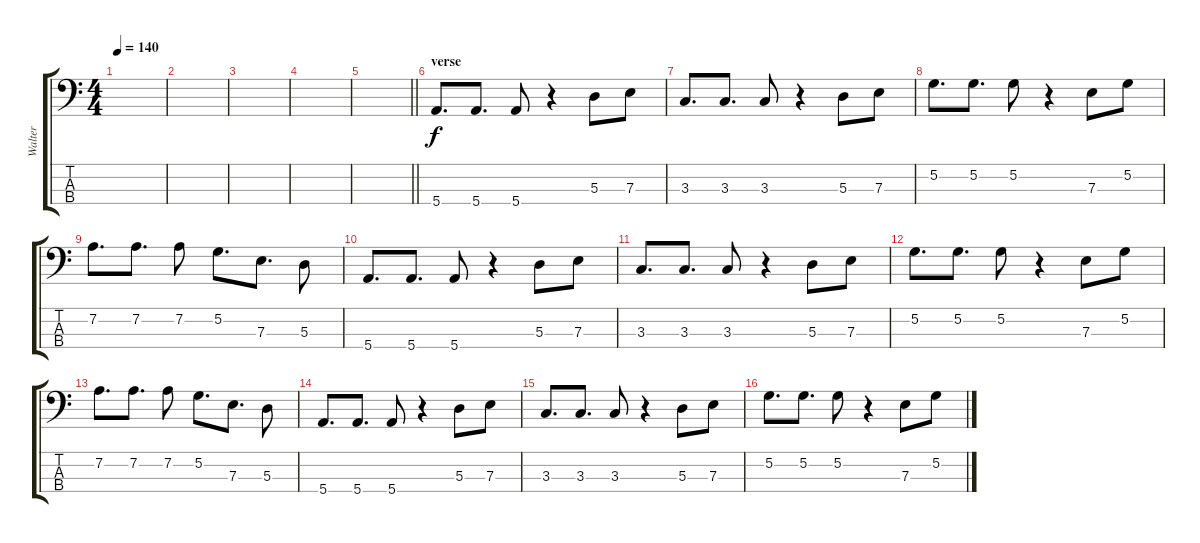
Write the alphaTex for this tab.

\track ("Walter" "Walter") {instrument electricbassfinger}
\staff {score tabs}
\tuning (G2 D2 A1 E1) {hide}
\ts (4 4)
\tempo 140
\clef f4
\ks c
|
|
|
|
\barLineRight lightlight
|
\section ("" "verse")
5.4.8{d} 5.4.8{d} 5.4.8 r.4 5.3.8 7.3.8 |
3.3.8{d} 3.3.8{d} 3.3.8 r.4 5.3.8 7.3.8 |
5.2.8{d} 5.2.8{d} 5.2.8 r.4 7.3.8 5.2.8 |
7.2.8{d} 7.2.8{d} 7.2.8 5.2.8{d} 7.3.8{d} 5.3.8 |
5.4.8{d} 5.4.8{d} 5.4.8 r.4 5.3.8 7.3.8 |
3.3.8{d} 3.3.8{d} 3.3.8 r.4 5.3.8 7.3.8 |
5.2.8{d} 5.2.8{d} 5.2.8 r.4 7.3.8 5.2.8 |
7.2.8{d} 7.2.8{d} 7.2.8 5.2.8{d} 7.3.8{d} 5.3.8 |
5.4.8{d} 5.4.8{d} 5.4.8 r.4 5.3.8 7.3.8 |
3.3.8{d} 3.3.8{d} 3.3.8 r.4 5.3.8 7.3.8 |
5.2.8{d} 5.2.8{d} 5.2.8 r.4 7.3.8 5.2.8
